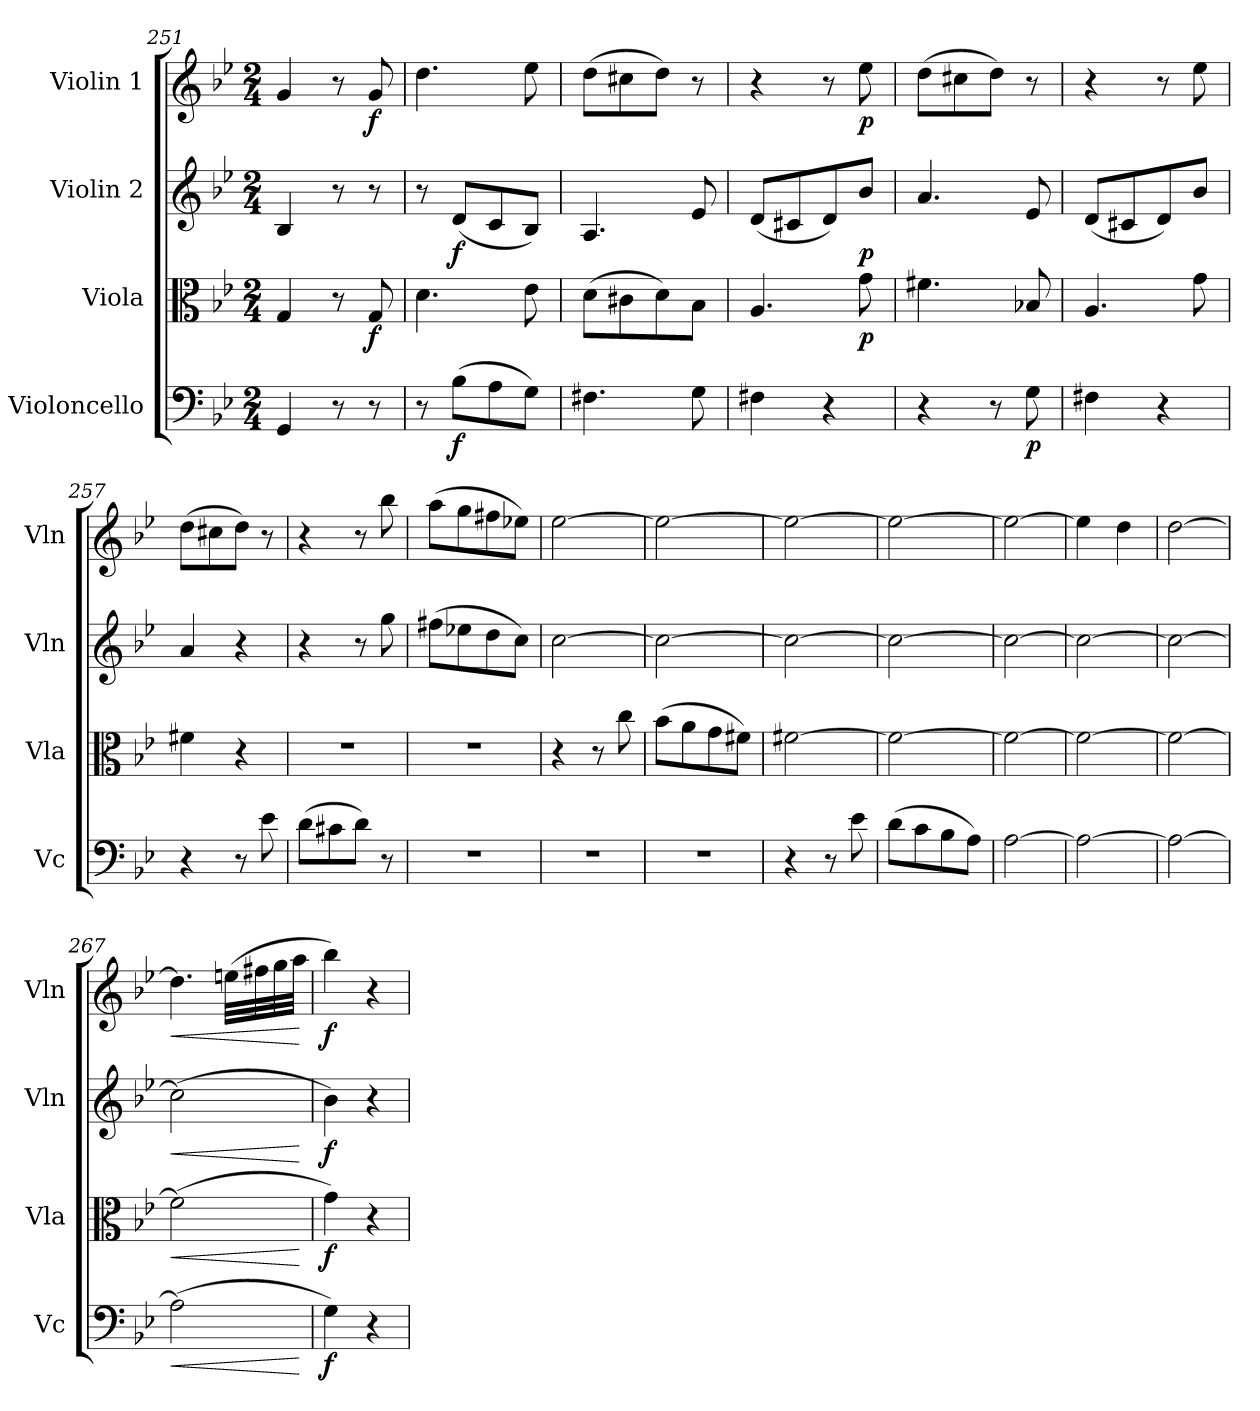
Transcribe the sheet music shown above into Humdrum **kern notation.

**kern	**dynam	**kern	**dynam	**kern	**dynam	**kern	**dynam
*part4	*part4	*part3	*part3	*part2	*part2	*part1	*part1
*staff4	*staff4	*staff3	*staff3	*staff2	*staff2	*staff1	*staff1
*I"Violoncello	*	*I"Viola	*	*I"Violin 2	*	*I"Violin 1	*
*I'Vc	*	*I'Vla	*	*I'Vln	*	*I'Vln	*
*clefF4	*	*clefC3	*	*clefG2	*	*clefG2	*
*k[b-e-]	*	*k[b-e-]	*	*k[b-e-]	*	*k[b-e-]	*
*M2/4	*	*M2/4	*	*M2/4	*	*M2/4	*
=251	=251	=251	=251	=251	=251	=251	=251
4GG/	.	4G/	.	4B-/	.	4g/	.
8r	.	8r	.	8r	.	8r	.
!	!	!	!LO:DY:b	!	!	!	!LO:DY:b
8r	.	8G/	f	8r	.	8g/	f
=252	=252	=252	=252	=252	=252	=252	=252
8r	.	4.d\	.	8r	.	4.dd\	.
!	!LO:DY:b	!	!	!	!LO:DY:b	!	!
(8B-\L	f	.	.	(8d/L	f	.	.
8A\	.	.	.	8c/	.	.	.
8G\J)	.	8e-\	.	8B-/J)	.	8ee-\	.
=253	=253	=253	=253	=253	=253	=253	=253
4.F#X\	.	(8d\L	.	4.A/	.	(8dd\L	.
.	.	8c#X\	.	.	.	8cc#X\	.
.	.	8d\)	.	.	.	8dd\J)	.
8G\	.	8B-\J	.	8e-/	.	8r	.
!!LO:LB:g=z
=254	=254	=254	=254	=254	=254	=254	=254
4F#X\	.	4.A/	.	(8d/L	.	4r	.
.	.	.	.	8c#X/	.	.	.
4r	.	.	.	8d/)	.	8r	.
!	!	!	!LO:DY:b	!	!LO:DY:b	!	!LO:DY:b
.	.	8g\	p	8b-/J	p	8ee-\	p
=255	=255	=255	=255	=255	=255	=255	=255
4r	.	4.f#X\	.	4.a/	.	(8dd\L	.
.	.	.	.	.	.	8cc#X\	.
8r	.	.	.	.	.	8dd\J)	.
!	!LO:DY:b	!	!	!	!	!	!
8G\	p	8B-X/	.	8e-/	.	8r	.
=256	=256	=256	=256	=256	=256	=256	=256
4F#X\	.	4.A/	.	(8d/L	.	4r	.
.	.	.	.	8c#X/	.	.	.
4r	.	.	.	8d/)	.	8r	.
.	.	8g\	.	8b-/J	.	8ee-\	.
=257	=257	=257	=257	=257	=257	=257	=257
4r	.	4f#X\	.	4a/	.	(8dd\L	.
.	.	.	.	.	.	8cc#X\	.
8r	.	4r	.	4r	.	8dd\J)	.
8e-\	.	.	.	.	.	8r	.
=258	=258	=258	=258	=258	=258	=258	=258
(8d\L	.	2r	.	4r	.	4r	.
8c#X\	.	.	.	.	.	.	.
8d\J)	.	.	.	8r	.	8r	.
8r	.	.	.	8gg\	.	8bb-\	.
=259	=259	=259	=259	=259	=259	=259	=259
2r	.	2r	.	(8ff#X\L	.	(8aa\L	.
.	.	.	.	8ee-X\	.	8gg\	.
.	.	.	.	8dd\	.	8ff#X\	.
.	.	.	.	8cc\J)	.	8ee-X\J)	.
=260	=260	=260	=260	=260	=260	=260	=260
2r	.	4r	.	[2cc\	.	[2ee-\	.
.	.	8r	.	.	.	.	.
.	.	8cc\	.	.	.	.	.
!!LO:LB:g=z
=261	=261	=261	=261	=261	=261	=261	=261
2r	.	(8b-\L	.	2cc\_	.	2ee-\_	.
.	.	8a\	.	.	.	.	.
.	.	8g\	.	.	.	.	.
.	.	8f#X\J)	.	.	.	.	.
=262	=262	=262	=262	=262	=262	=262	=262
4r	.	[2f#X\	.	2cc\_	.	2ee-\_	.
8r	.	.	.	.	.	.	.
8e-\	.	.	.	.	.	.	.
=263	=263	=263	=263	=263	=263	=263	=263
(8d\L	.	2f#\_	.	2cc\_	.	2ee-\_	.
8c\	.	.	.	.	.	.	.
8B-\	.	.	.	.	.	.	.
8A\J)	.	.	.	.	.	.	.
=264	=264	=264	=264	=264	=264	=264	=264
[2A\	.	2f#\_	.	2cc\_	.	2ee-\_	.
=265	=265	=265	=265	=265	=265	=265	=265
2A\_	.	2f#\_	.	2cc\_	.	4ee-\]	.
.	.	.	.	.	.	4dd\	.
=266	=266	=266	=266	=266	=266	=266	=266
2A\_	.	2f#\_	.	2cc\_	.	[2dd\	.
=267	=267	=267	=267	=267	=267	=267	=267
!	!LO:HP:b	!	!LO:HP:b	!	!LO:HP:b	!	!LO:HP:b
(2A\]	<	(2f#\]	<	(2cc\]	<	4.dd\]	<
.	.	.	.	.	.	(32een\LLL	.
.	.	.	.	.	.	32ff#X\	.
.	.	.	.	.	.	32gg\	.
.	.	.	.	.	.	32aa\JJJ	.
.	[	.	[	.	[	.	[
=268	=268	=268	=268	=268	=268	=268	=268
!	!LO:DY:b	!	!LO:DY:b	!	!LO:DY:b	!	!LO:DY:b
4G\)	f	4g\)	f	4b-\)	f	4bb-\)	f
4r	.	4r	.	4r	.	4r	.
=	=	=	=	=	=	=	=
*-	*-	*-	*-	*-	*-	*-	*-
